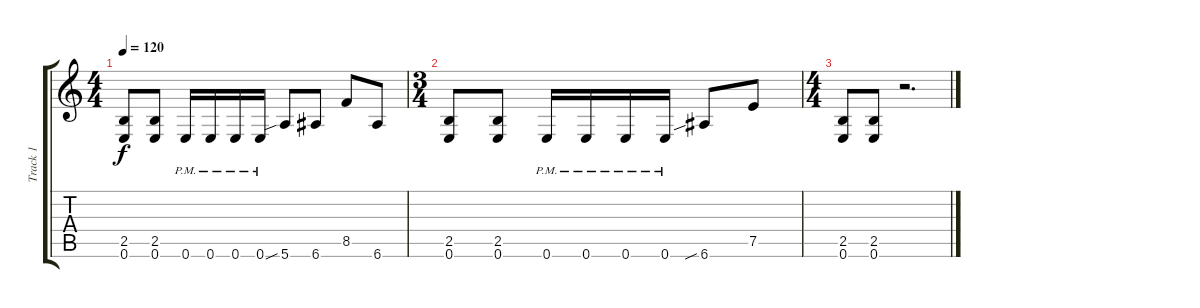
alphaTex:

\track ("Track 1" "Track 1") {instrument distortionguitar}
\staff {score tabs}
\tuning (E4 B3 G3 D3 A2 E2) {hide}
\ts (4 4)
\tempo 120
\clef g2
\ks c
(2.5 0.6).8{dy f} (2.5 0.6).8 0.6{pm}.16 0.6{pm}.16 0.6{pm}.16 0.6{pm}.16 5.6{sib}.8 6.6.8 8.5.8 6.6.8 |
\ts (3 4)
(2.5 0.6).8 (2.5 0.6).8 0.6{pm}.16 0.6{pm}.16 0.6{pm}.16 0.6{pm}.16 6.6{sib}.8 7.5.8 |
\ts (4 4)
(2.5 0.6).8 (2.5 0.6).8 r.2{d}
